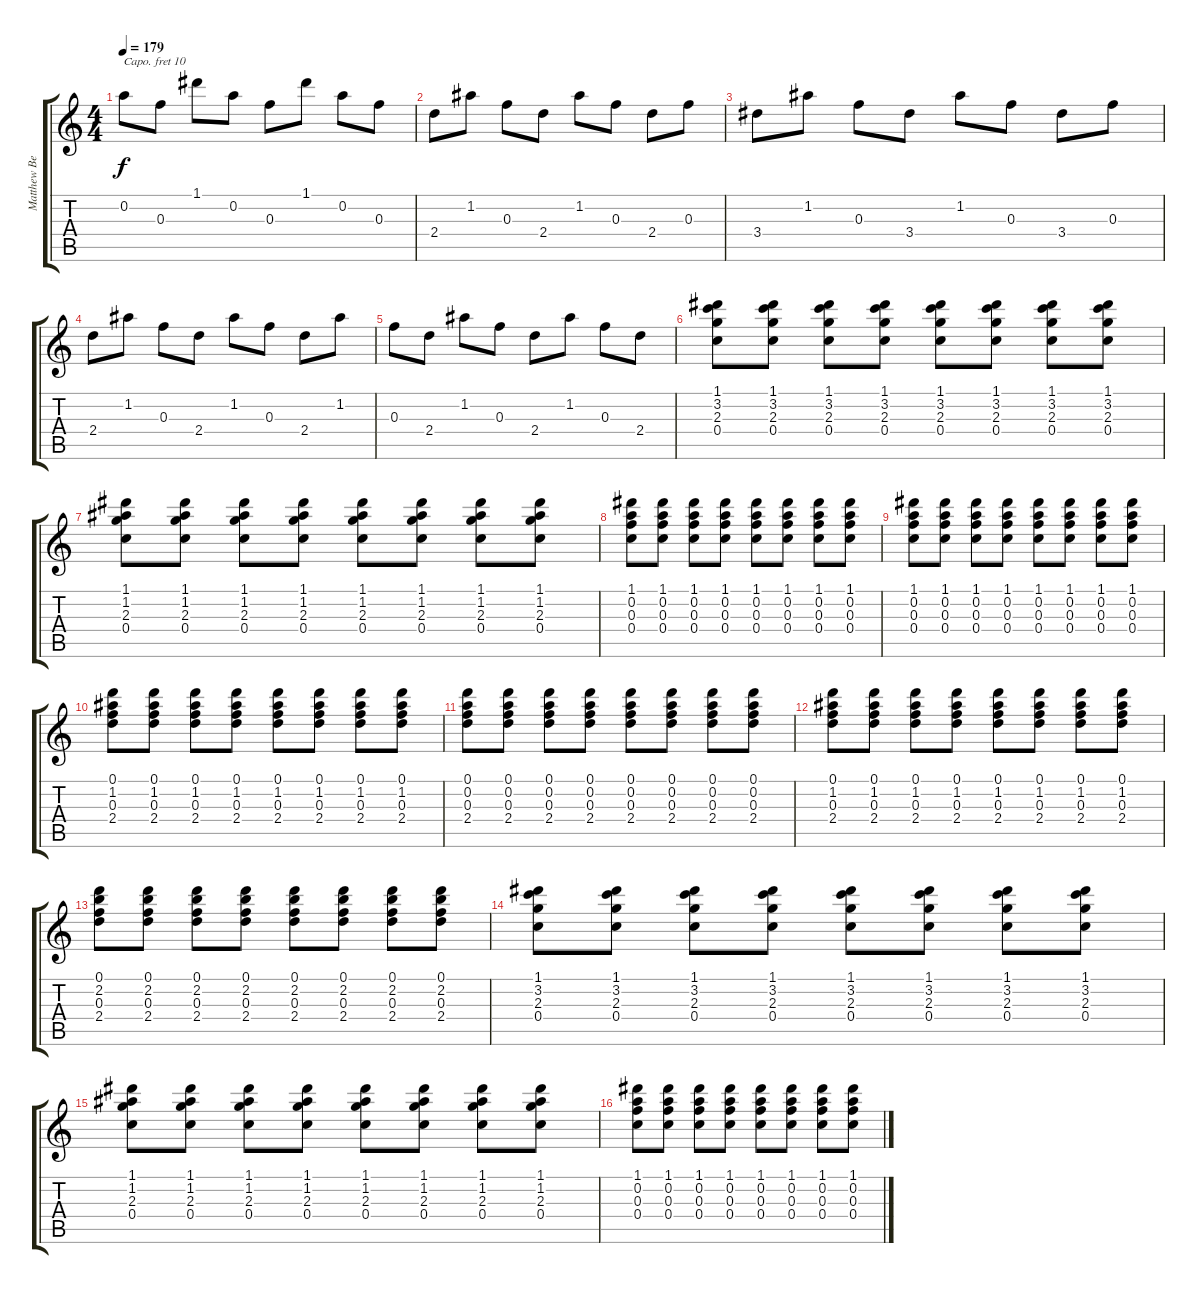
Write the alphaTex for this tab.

\track ("Matthew Bellamy" "Matthew Be") {instrument distortionguitar}
\staff {score tabs}
\capo 10
\tuning (E4 B3 G3 D3 A2 E2) {hide}
\ts (4 4)
\tempo 179
\clef g2
\ks c
0.2.8{dy f} 0.3.8 1.1.8 0.2.8 0.3.8 1.1.8 0.2.8 0.3.8 |
2.4.8 1.2.8 0.3.8 2.4.8 1.2.8 0.3.8 2.4.8 0.3.8 |
3.4.8 1.2.8 0.3.8 3.4.8 1.2.8 0.3.8 3.4.8 0.3.8 |
2.4.8 1.2.8 0.3.8 2.4.8 1.2.8 0.3.8 2.4.8 1.2.8 |
0.3.8 2.4.8 1.2.8 0.3.8 2.4.8 1.2.8 0.3.8 2.4.8 |
(1.1 3.2 2.3 0.4).8 (1.1 3.2 2.3 0.4).8 (1.1 3.2 2.3 0.4).8 (1.1 3.2 2.3 0.4).8 (1.1 3.2 2.3 0.4).8 (1.1 3.2 2.3 0.4).8 (1.1 3.2 2.3 0.4).8 (1.1 3.2 2.3 0.4).8 |
(1.1 1.2 2.3 0.4).8 (1.1 1.2 2.3 0.4).8 (1.1 1.2 2.3 0.4).8 (1.1 1.2 2.3 0.4).8 (1.1 1.2 2.3 0.4).8 (1.1 1.2 2.3 0.4).8 (1.1 1.2 2.3 0.4).8 (1.1 1.2 2.3 0.4).8 |
(1.1 0.2 0.3 0.4).8 (1.1 0.2 0.3 0.4).8 (1.1 0.2 0.3 0.4).8 (1.1 0.2 0.3 0.4).8 (1.1 0.2 0.3 0.4).8 (1.1 0.2 0.3 0.4).8 (1.1 0.2 0.3 0.4).8 (1.1 0.2 0.3 0.4).8 |
(1.1 0.2 0.3 0.4).8 (1.1 0.2 0.3 0.4).8 (1.1 0.2 0.3 0.4).8 (1.1 0.2 0.3 0.4).8 (1.1 0.2 0.3 0.4).8 (1.1 0.2 0.3 0.4).8 (1.1 0.2 0.3 0.4).8 (1.1 0.2 0.3 0.4).8 |
(0.1 1.2 0.3 2.4).8 (0.1 1.2 0.3 2.4).8 (0.1 1.2 0.3 2.4).8 (0.1 1.2 0.3 2.4).8 (0.1 1.2 0.3 2.4).8 (0.1 1.2 0.3 2.4).8 (0.1 1.2 0.3 2.4).8 (0.1 1.2 0.3 2.4).8 |
(0.1 0.2 0.3 2.4).8 (0.1 0.2 0.3 2.4).8 (0.1 0.2 0.3 2.4).8 (0.1 0.2 0.3 2.4).8 (0.1 0.2 0.3 2.4).8 (0.1 0.2 0.3 2.4).8 (0.1 0.2 0.3 2.4).8 (0.1 0.2 0.3 2.4).8 |
(0.1 1.2 0.3 2.4).8 (0.1 1.2 0.3 2.4).8 (0.1 1.2 0.3 2.4).8 (0.1 1.2 0.3 2.4).8 (0.1 1.2 0.3 2.4).8 (0.1 1.2 0.3 2.4).8 (0.1 1.2 0.3 2.4).8 (0.1 1.2 0.3 2.4).8 |
(0.1 2.2 0.3 2.4).8 (0.1 2.2 0.3 2.4).8 (0.1 2.2 0.3 2.4).8 (0.1 2.2 0.3 2.4).8 (0.1 2.2 0.3 2.4).8 (0.1 2.2 0.3 2.4).8 (0.1 2.2 0.3 2.4).8 (0.1 2.2 0.3 2.4).8 |
(1.1 3.2 2.3 0.4).8 (1.1 3.2 2.3 0.4).8 (1.1 3.2 2.3 0.4).8 (1.1 3.2 2.3 0.4).8 (1.1 3.2 2.3 0.4).8 (1.1 3.2 2.3 0.4).8 (1.1 3.2 2.3 0.4).8 (1.1 3.2 2.3 0.4).8 |
(1.1 1.2 2.3 0.4).8 (1.1 1.2 2.3 0.4).8 (1.1 1.2 2.3 0.4).8 (1.1 1.2 2.3 0.4).8 (1.1 1.2 2.3 0.4).8 (1.1 1.2 2.3 0.4).8 (1.1 1.2 2.3 0.4).8 (1.1 1.2 2.3 0.4).8 |
(1.1 0.2 0.3 0.4).8 (1.1 0.2 0.3 0.4).8 (1.1 0.2 0.3 0.4).8 (1.1 0.2 0.3 0.4).8 (1.1 0.2 0.3 0.4).8 (1.1 0.2 0.3 0.4).8 (1.1 0.2 0.3 0.4).8 (1.1 0.2 0.3 0.4).8
